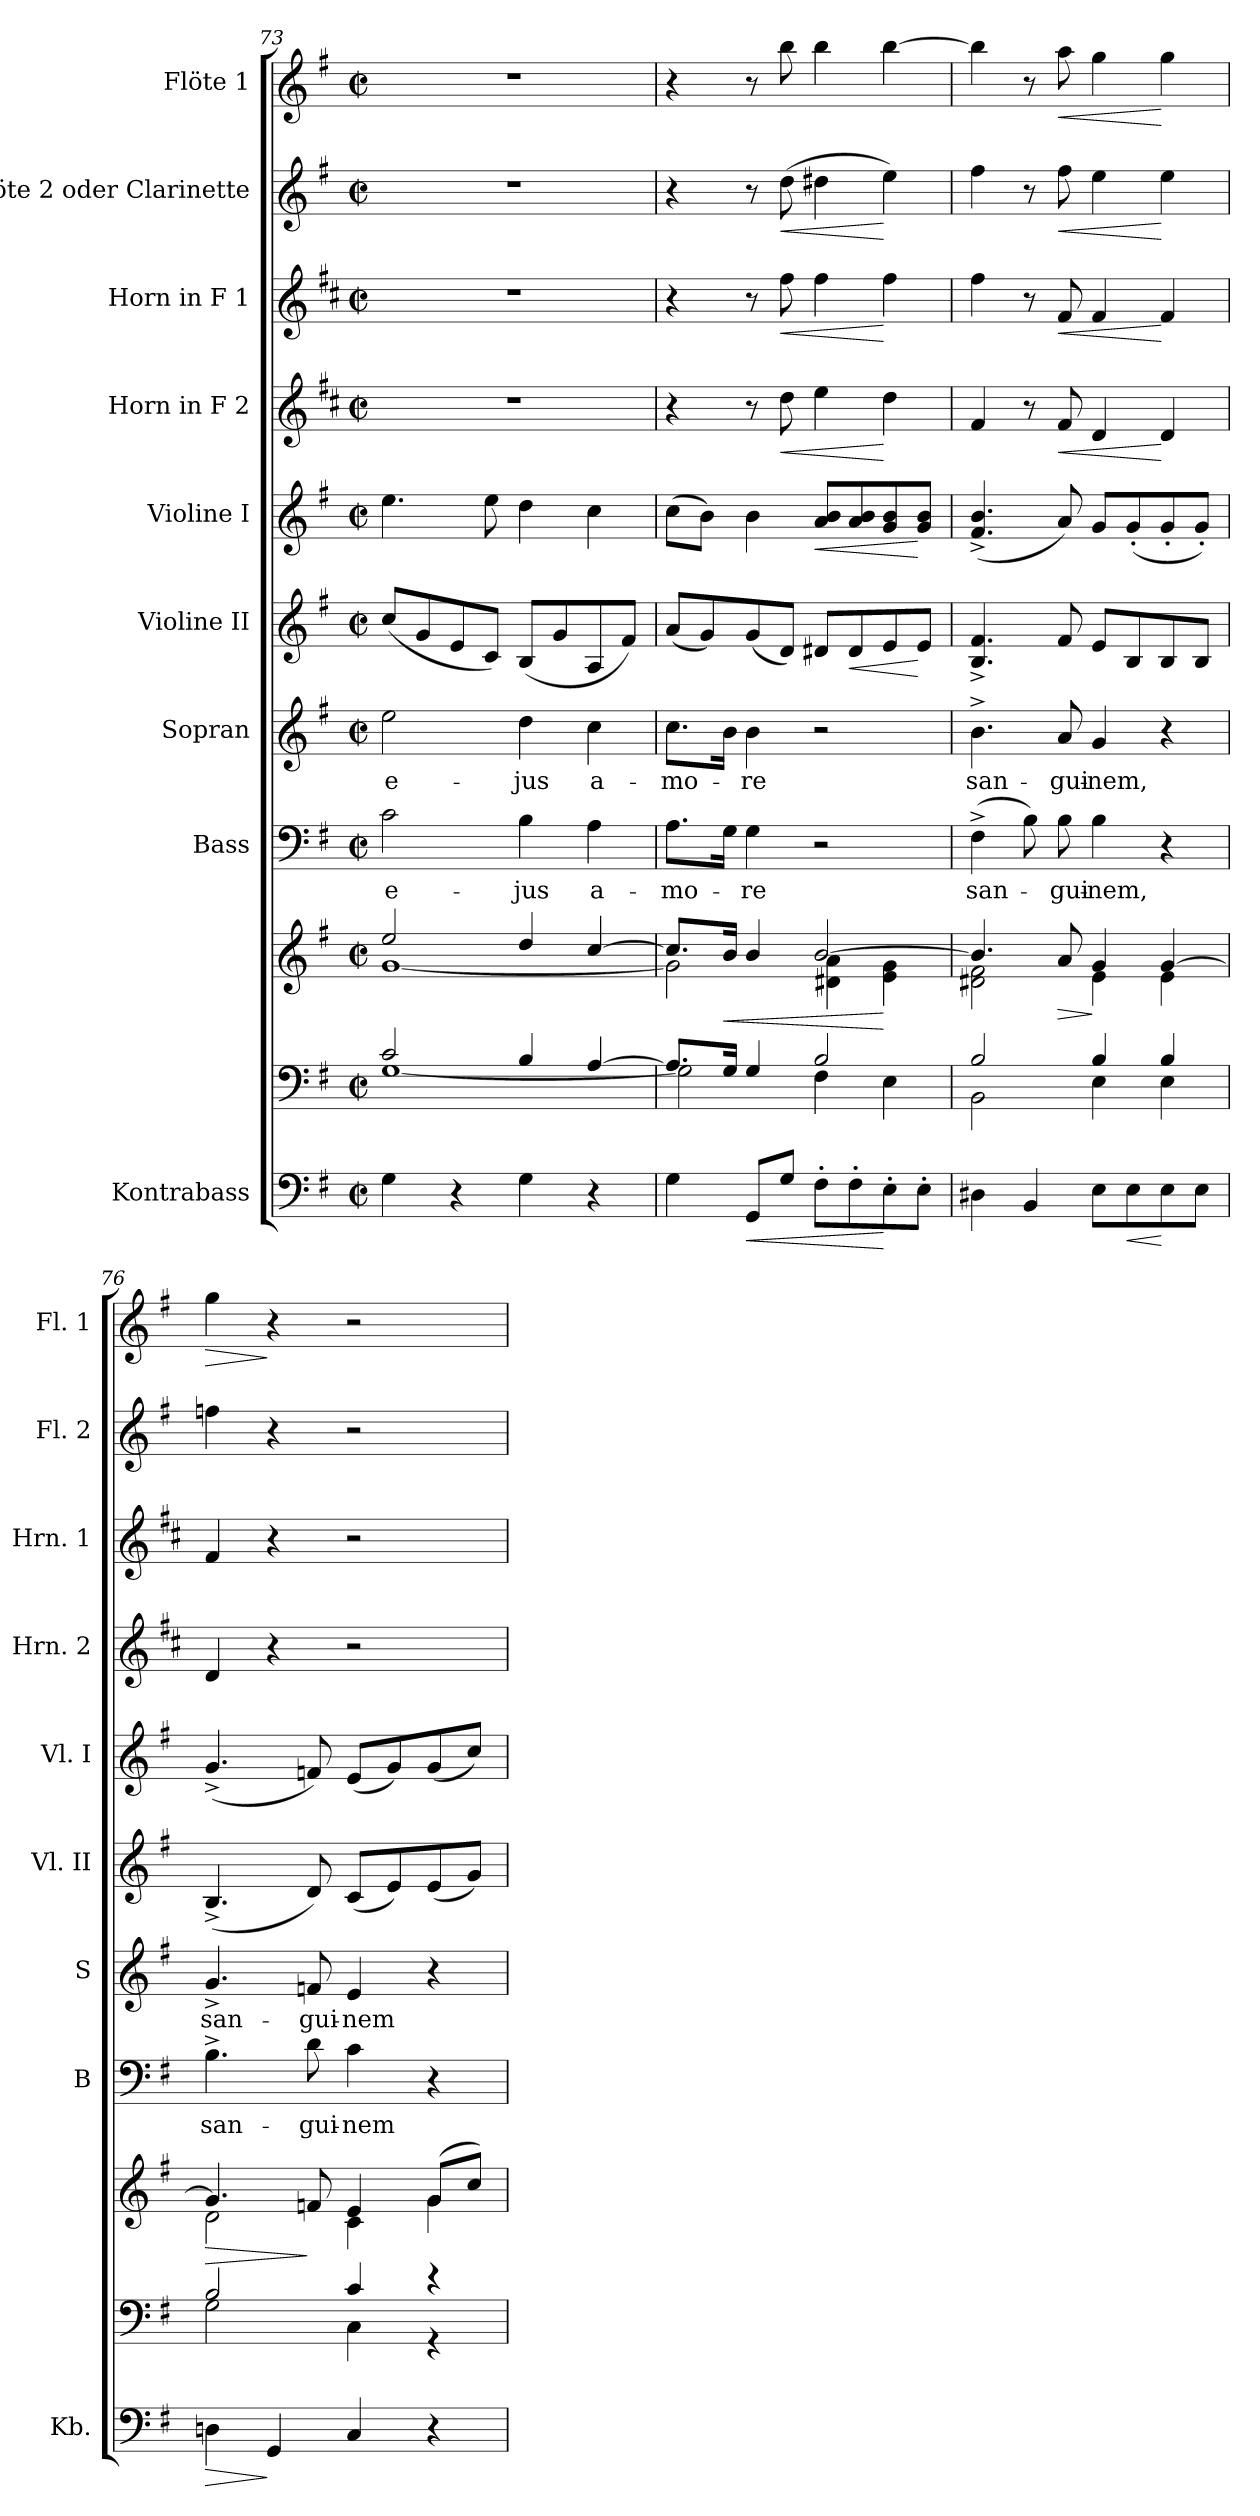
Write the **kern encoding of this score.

**kern	**dynam	**kern	**kern	**dynam	**kern	**text	**kern	**text	**kern	**dynam	**kern	**dynam	**kern	**dynam	**kern	**dynam	**kern	**dynam	**kern	**dynam
*part10	*part10	*part9	*part9	*part9	*part8	*part8	*part7	*part7	*part6	*part6	*part5	*part5	*part4	*part4	*part3	*part3	*part2	*part2	*part1	*part1
*staff11	*staff11	*staff10	*staff9	*staff9/10	*staff8	*staff8	*staff7	*staff7	*staff6	*staff6	*staff5	*staff5	*staff4	*staff4	*staff3	*staff3	*staff2	*staff2	*staff1	*staff1
*I"Kontrabass	*	*	*	*	*I"Bass	*	*I"Sopran	*	*I"Violine II	*	*I"Violine I	*	*I"Horn in F 2	*	*I"Horn in F 1	*	*I"Flöte 2 oder Clarinette	*	*I"Flöte 1	*
*I'Kb.	*	*	*	*	*I'B	*	*I'S	*	*I'Vl. II	*	*I'Vl. I	*	*I'Hrn. 2	*	*I'Hrn. 1	*	*I'Fl. 2	*	*I'Fl. 1	*
*clefF4	*	*clefF4	*clefG2	*	*clefF4	*	*clefG2	*	*clefG2	*	*clefG2	*	*clefG2	*	*clefG2	*	*clefG2	*	*clefG2	*
*ITrd7c12	*	*	*	*	*	*	*	*	*	*	*	*	*ITrd4c7	*	*ITrd4c7	*	*	*	*	*
*k[f#]	*	*k[f#]	*k[f#]	*	*k[f#]	*	*k[f#]	*	*k[f#]	*	*k[f#]	*	*k[f#]	*	*k[f#]	*	*k[f#]	*	*k[f#]	*
*G:	*	*G:	*G:	*	*G:	*	*G:	*	*G:	*	*G:	*	*G:	*	*G:	*	*G:	*	*G:	*
*M2/2	*	*M2/2	*M2/2	*	*M2/2	*	*M2/2	*	*M2/2	*	*M2/2	*	*M2/2	*	*M2/2	*	*M2/2	*	*M2/2	*
*met(c|)	*	*met(c|)	*met(c|)	*	*met(c|)	*	*met(c|)	*	*met(c|)	*	*met(c|)	*	*met(c|)	*	*met(c|)	*	*met(c|)	*	*met(c|)	*
=73	=73	=73	=73	=73	=73	=73	=73	=73	=73	=73	=73	=73	=73	=73	=73	=73	=73	=73	=73	=73
*	*	*^	*^	*	*	*	*	*	*	*	*	*	*	*	*	*	*	*	*	*
!	!	!	!	!	!	!	!	!LO:LY:b	!	!LO:LY:b	!	!	!	!	!	!	!	!	!	!	!	!
4GG\	.	2c/	[<1G	2ee/	[<1g	.	2c\	e-	2ee\	e-	(<8cc/L	.	4.ee\	.	1r	.	1r	.	1r	.	1r	.
.	.	.	.	.	.	.	.	.	.	.	8g/	.	.	.	.	.	.	.	.	.	.	.
4r	.	.	.	.	.	.	.	.	.	.	8e/	.	.	.	.	.	.	.	.	.	.	.
.	.	.	.	.	.	.	.	.	.	.	8c/J)	.	8ee\	.	.	.	.	.	.	.	.	.
!	!	!	!	!	!	!	!	!LO:LY:b	!	!LO:LY:b	!	!	!	!	!	!	!	!	!	!	!	!
4GG\	.	4B/	.	4dd/	.	.	4B\	-jus	4dd\	-jus	(<8B/L	.	4dd\	.	.	.	.	.	.	.	.	.
.	.	.	.	.	.	.	.	.	.	.	8g/	.	.	.	.	.	.	.	.	.	.	.
!	!	!	!	!	!	!	!	!LO:LY:b	!	!LO:LY:b	!	!	!	!	!	!	!	!	!	!	!	!
4r	.	[>4A/	.	[>4cc/	.	.	4A\	a-	4cc\	a-	8A/	.	4cc\	.	.	.	.	.	.	.	.	.
.	.	.	.	.	.	.	.	.	.	.	8f#/J)	.	.	.	.	.	.	.	.	.	.	.
=74	=74	=74	=74	=74	=74	=74	=74	=74	=74	=74	=74	=74	=74	=74	=74	=74	=74	=74	=74	=74	=74	=74
!	!	!	!	!	!	!	!	!LO:LY:b	!	!LO:LY:b	!	!	!	!	!	!	!	!	!	!	!	!
4GG\	.	8.A/L]	2G\]	8.cc/L]	2g\]	.	8.A\L	-mo-	8.cc\L	-mo-	(<8a/L	.	(>8cc\L	.	4r	.	4r	.	4r	.	4r	.
.	.	.	.	.	.	.	.	.	.	.	8g/)	.	8b\J)	.	.	.	.	.	.	.	.	.
!	!	!	!	!	!	!LO:HP:b	!	!	!	!	!	!	!	!	!	!	!	!	!	!	!	!
.	.	16G/Jk	.	16b/Jk	.	<	16G\Jk	.	16b\Jk	.	.	.	.	.	.	.	.	.	.	.	.	.
!	!LO:HP:b	!	!	!	!	!	!	!LO:LY:b	!	!LO:LY:b	!	!	!	!	!	!	!	!	!	!	!	!
8GGG/L	<	4G/	.	4b/	.	.	4G\	-re	4b\	-re	(<8g/	.	4b\	.	8r	.	8r	.	8r	.	8r	.
!	!	!	!	!	!	!	!	!	!	!	!	!	!	!	!	!LO:HP:b	!	!LO:HP:b	!	!LO:HP:b	!	!
8GG/J	.	.	.	.	.	.	.	.	.	.	8d/J)	.	.	.	8g\	<	8b\	<	(>8dd\	<	8bb\	.
!	!	!	!	!	!	!	!	!	!	!	!	!	!	!LO:HP:b	!	!	!	!	!	!	!	!
8FF#'>\L	.	2B/	4F#\	[>2b/	4d#X\ 4a\	.	2r	.	2r	.	8d#X/L	.	8a/ 8b/L	<	4a\	.	4b\	.	4dd#X\	.	4bb\	.
!	!	!	!	!	!	!	!	!	!	!	!	!LO:HP:b	!	!	!	!	!	!	!	!	!	!
8FF#'>\	.	.	.	.	.	.	.	.	.	.	8d#/	<	8a/ 8b/	.	.	.	.	.	.	.	.	.
8EE'>\	[	.	4E\	.	4e\ 4g\	[	.	.	.	.	8e/	.	8g/ 8b/	.	4g\	[	4b\	[	4ee\)	[	[4bb\	.
8EE'>\J	.	.	.	.	.	.	.	.	.	.	8e/J	[	8g/ 8b/J	[	.	.	.	.	.	.	.	.
=75	=75	=75	=75	=75	=75	=75	=75	=75	=75	=75	=75	=75	=75	=75	=75	=75	=75	=75	=75	=75	=75	=75
!	!	!	!	!	!	!	!	!LO:LY:b	!	!LO:LY:b	!	!	!	!	!	!	!	!	!	!	!	!
4DD#X\	.	2B/	2BB\	4.b/]	2d#X\ 2f#\	.	(>4F#^>\	san-	4.b^>\	san-	4.B/^< 4.f#/^<	.	(<4.f#/^< 4.b/^<	.	4B/	.	4b\	.	4ff#\	.	4bb\]	.
4BBB/	.	.	.	.	.	.	8B\)	.	.	.	.	.	.	.	8r	.	8r	.	8r	.	8r	.
!	!	!	!	!	!	!LO:HP:b	!	!LO:LY:b	!	!LO:LY:b	!	!	!	!	!	!LO:HP:b	!	!LO:HP:b	!	!LO:HP:b	!	!LO:HP:b
.	.	.	.	8a/	.	>	8B\	-gui-	8a/	-gui-	8f#/	.	8a/)	.	8B/	<	8B/	<	8ff#\	<	8aa\	<
!	!	!	!	!	!	!	!	!LO:LY:b	!	!LO:LY:b	!	!	!	!	!	!	!	!	!	!	!	!
8EE\L	.	4B/	4E\	4g/	4e\	]	4B\	-nem,	4g/	-nem,	8e/L	.	8g/L	.	4G/	.	4B/	.	4ee\	.	4gg\	.
!	!LO:HP:b	!	!	!	!	!	!	!	!	!	!	!	!	!	!	!	!	!	!	!	!	!
8EE\	<	.	.	.	.	.	.	.	.	.	8B/	.	(<8g'</	.	.	.	.	.	.	.	.	.
8EE\	[	4B/	4E\	[>4g/	4e\	.	4r	.	4r	.	8B/	.	8g'</	.	4G/	[	4B/	[	4ee\	[	4gg\	[
8EE\J	.	.	.	.	.	.	.	.	.	.	8B/J	.	8g'</J)	.	.	.	.	.	.	.	.	.
=76	=76	=76	=76	=76	=76	=76	=76	=76	=76	=76	=76	=76	=76	=76	=76	=76	=76	=76	=76	=76	=76	=76
!	!LO:HP:b	!	!	!	!	!LO:HP:b	!	!LO:LY:b	!	!LO:LY:b	!	!	!	!	!	!	!	!	!	!	!	!LO:HP:b
4DDn\	>	2B/	2G\	4.g/]	2d\	>	4.B^>\	san-	4.g^</	san-	(<4.B^</	.	(<4.g^</	.	4G/	.	4B/	.	4ffn\	.	4gg\	>
4GGG/	]	.	.	.	.	.	.	.	.	.	.	.	.	.	4r	.	4r	.	4r	.	4r	]
!	!	!	!	!	!	!	!	!LO:LY:b	!	!LO:LY:b	!	!	!	!	!	!	!	!	!	!	!	!
.	.	.	.	8fn/	.	]	8d\	-gui-	8fn/	-gui-	8d/)	.	8fn/)	.	.	.	.	.	.	.	.	.
!	!	!	!	!	!	!	!	!LO:LY:b	!	!LO:LY:b	!	!	!	!	!	!	!	!	!	!	!	!
4CC/	.	4c/	4C\	4e/	4c\	.	4c\	-nem	4e/	-nem	(<8c/L	.	(<8e/L	.	2r	.	2r	.	2r	.	2r	.
.	.	.	.	.	.	.	.	.	.	.	8e/)	.	8g/)	.	.	.	.	.	.	.	.	.
4r	.	4r	4r	(>8g/L	4g\	.	4r	.	4r	.	(<8e/	.	(<8g/	.	.	.	.	.	.	.	.	.
.	.	.	.	8cc/J)	.	.	.	.	.	.	8g/J)	.	8cc/J)	.	.	.	.	.	.	.	.	.
*	*	*v	*v	*	*	*	*	*	*	*	*	*	*	*	*	*	*	*	*	*	*	*
*	*	*	*v	*v	*	*	*	*	*	*	*	*	*	*	*	*	*	*	*	*	*
=	=	=	=	=	=	=	=	=	=	=	=	=	=	=	=	=	=	=	=	=
*-	*-	*-	*-	*-	*-	*-	*-	*-	*-	*-	*-	*-	*-	*-	*-	*-	*-	*-	*-	*-
